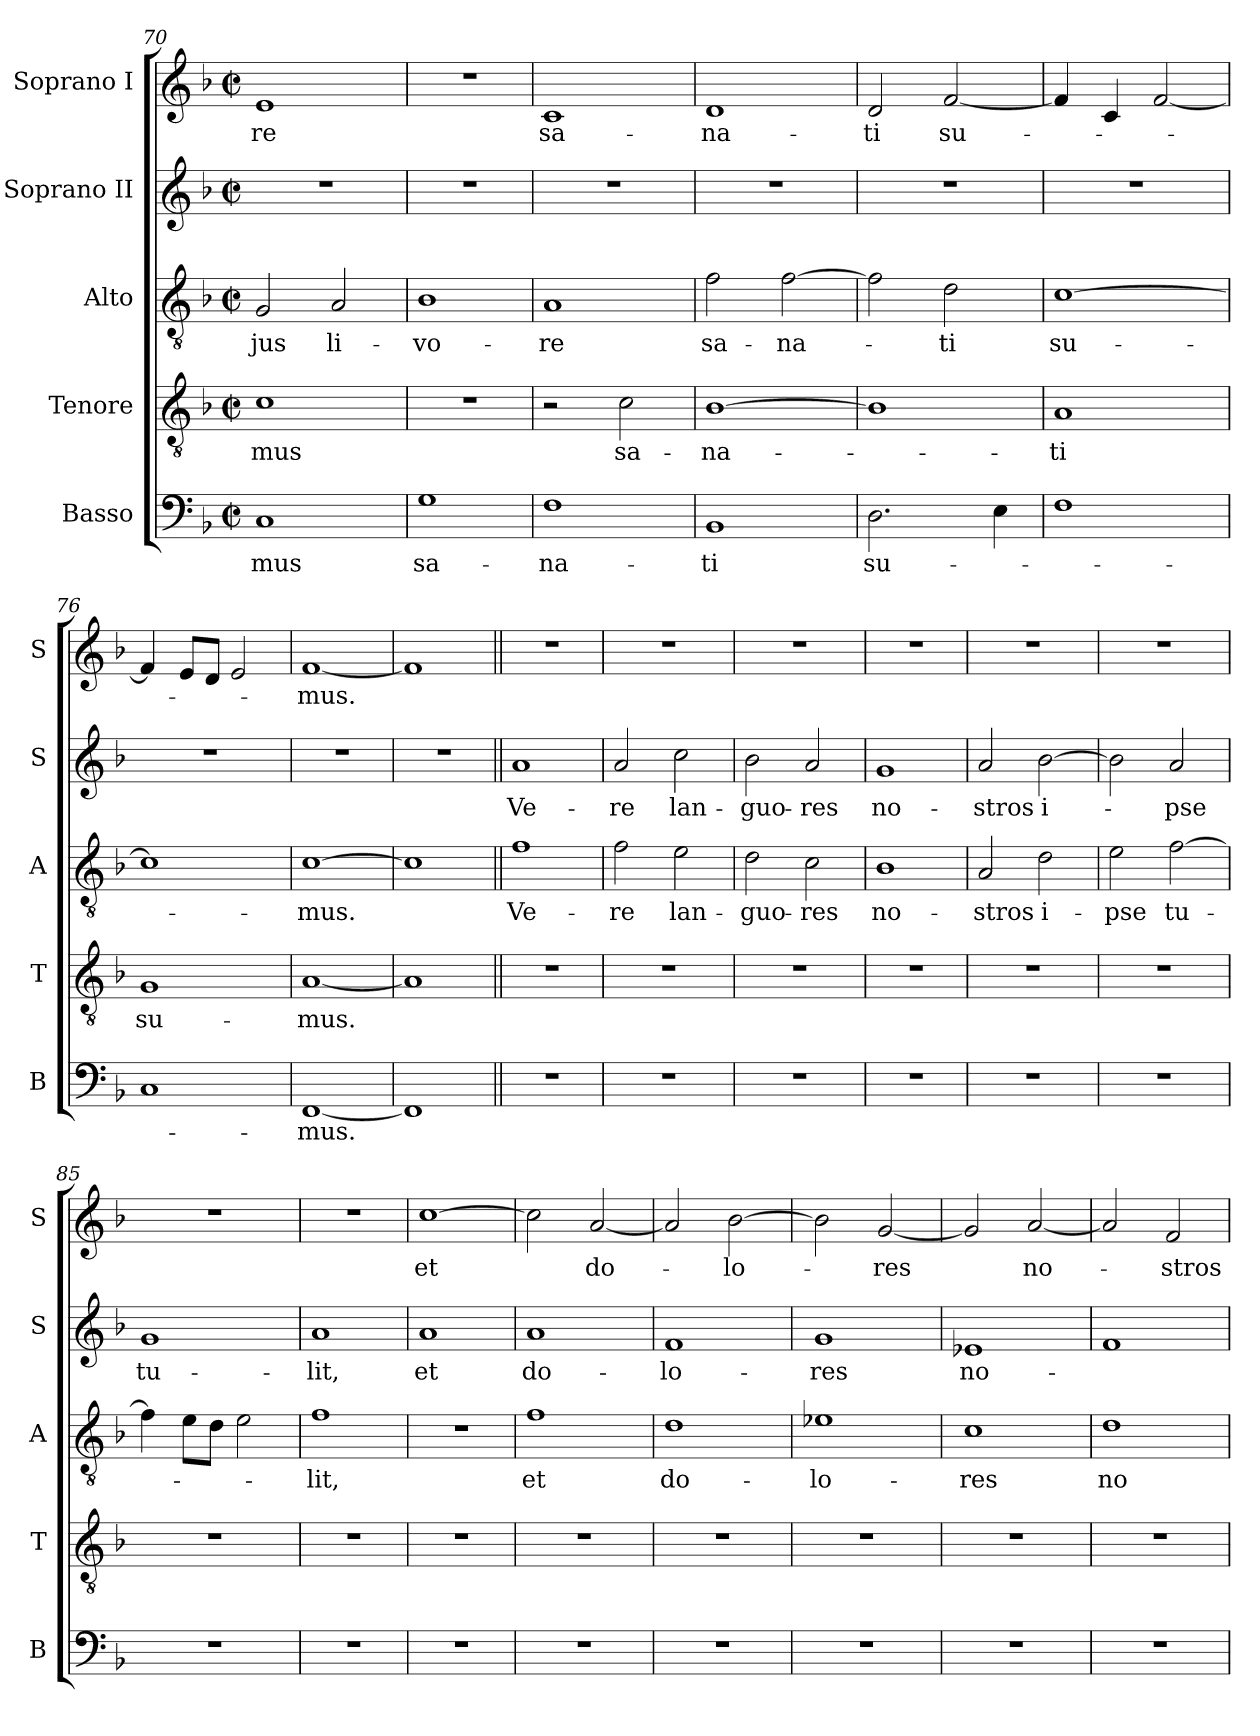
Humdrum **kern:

**kern	**text	**kern	**text	**kern	**text	**kern	**text	**kern	**text
*part5	*part5	*part4	*part4	*part3	*part3	*part2	*part2	*part1	*part1
*staff5	*staff5	*staff4	*staff4	*staff3	*staff3	*staff2	*staff2	*staff1	*staff1
*I"Basso	*	*I"Tenore	*	*I"Alto	*	*I"Soprano II	*	*I"Soprano I	*
*I'B	*	*I'T	*	*I'A	*	*I'S	*	*I'S	*
*clefF4	*	*clefGv2	*	*clefGv2	*	*clefG2	*	*clefG2	*
*k[b-]	*	*k[b-]	*	*k[b-]	*	*k[b-]	*	*k[b-]	*
*M2/2	*	*M2/2	*	*M2/2	*	*M2/2	*	*M2/2	*
*met(c|)	*	*met(c|)	*	*met(c|)	*	*met(c|)	*	*met(c|)	*
=70	=70	=70	=70	=70	=70	=70	=70	=70	=70
1C	-mus	1c	-mus	2G/	-jus	1r	.	1e	-re
.	.	.	.	2A/	li-	.	.	.	.
=71	=71	=71	=71	=71	=71	=71	=71	=71	=71
1G	sa-	1r	.	1B-	-vo-	1r	.	1r	.
=72	=72	=72	=72	=72	=72	=72	=72	=72	=72
1F	-na-	2r	.	1A	-re	1r	.	1c	sa-
.	.	2c\	sa-	.	.	.	.	.	.
=73	=73	=73	=73	=73	=73	=73	=73	=73	=73
1BB-	-ti	[1B-	-na-	2f\	sa-	1r	.	1d	-na-
.	.	.	.	[2f\	-na-	.	.	.	.
=74	=74	=74	=74	=74	=74	=74	=74	=74	=74
2.D\	su-	1B-]	.	2f\]	.	1r	.	2d/	-ti
.	.	.	.	2d\	-ti	.	.	[2f/	su-
4E\	.	.	.	.	.	.	.	.	.
=75	=75	=75	=75	=75	=75	=75	=75	=75	=75
1F	.	1A	-ti	[1c	su-	1r	.	4f/]	.
.	.	.	.	.	.	.	.	4c/	.
.	.	.	.	.	.	.	.	[2f/	.
=76	=76	=76	=76	=76	=76	=76	=76	=76	=76
1C	.	1G	su-	1c]	.	1r	.	4f/]	.
.	.	.	.	.	.	.	.	8e/L	.
.	.	.	.	.	.	.	.	8d/J	.
.	.	.	.	.	.	.	.	2e/	.
=77	=77	=77	=77	=77	=77	=77	=77	=77	=77
[1FF	-mus.	[1A	-mus.	[1c	-mus.	1r	.	[1f	-mus.
=78	=78	=78	=78	=78	=78	=78	=78	=78	=78
1FF]	.	1A]	.	1c]	.	1r	.	1f]	.
=79||	=79||	=79||	=79||	=79||	=79||	=79||	=79||	=79||	=79||
1r	.	1r	.	1f	Ve-	1a	Ve-	1r	.
=80	=80	=80	=80	=80	=80	=80	=80	=80	=80
1r	.	1r	.	2f\	-re	2a/	-re	1r	.
.	.	.	.	2e\	lan-	2cc\	lan-	.	.
=81	=81	=81	=81	=81	=81	=81	=81	=81	=81
1r	.	1r	.	2d\	-guo-	2b-\	-guo-	1r	.
.	.	.	.	2c\	-res	2a/	-res	.	.
=82	=82	=82	=82	=82	=82	=82	=82	=82	=82
1r	.	1r	.	1B-	no-	1g	no-	1r	.
=83	=83	=83	=83	=83	=83	=83	=83	=83	=83
1r	.	1r	.	2A/	-stros	2a/	-stros	1r	.
.	.	.	.	2d\	i-	[2b-\	i-	.	.
=84	=84	=84	=84	=84	=84	=84	=84	=84	=84
1r	.	1r	.	2e\	-pse	2b-\]	.	1r	.
.	.	.	.	[2f\	tu-	2a/	-pse	.	.
=85	=85	=85	=85	=85	=85	=85	=85	=85	=85
1r	.	1r	.	4f\]	.	1g	tu-	1r	.
.	.	.	.	8e\L	.	.	.	.	.
.	.	.	.	8d\J	.	.	.	.	.
.	.	.	.	2e\	.	.	.	.	.
=86	=86	=86	=86	=86	=86	=86	=86	=86	=86
1r	.	1r	.	1f	-lit,	1a	-lit,	1r	.
=87	=87	=87	=87	=87	=87	=87	=87	=87	=87
1r	.	1r	.	1r	.	1a	et	[1cc	et
=88	=88	=88	=88	=88	=88	=88	=88	=88	=88
1r	.	1r	.	1f	et	1a	do-	2cc\]	.
.	.	.	.	.	.	.	.	[2a/	do-
=89	=89	=89	=89	=89	=89	=89	=89	=89	=89
1r	.	1r	.	1d	do-	1f	-lo-	2a/]	.
.	.	.	.	.	.	.	.	[2b-\	-lo-
=90	=90	=90	=90	=90	=90	=90	=90	=90	=90
1r	.	1r	.	1e-X	-lo-	1g	-res	2b-\]	.
.	.	.	.	.	.	.	.	[2g/	-res
=91	=91	=91	=91	=91	=91	=91	=91	=91	=91
1r	.	1r	.	1c	-res	1e-X	no-	2g/]	.
.	.	.	.	.	.	.	.	[2a/	no-
=92	=92	=92	=92	=92	=92	=92	=92	=92	=92
1r	.	1r	.	1d	no-	1f	.	2a/]	.
.	.	.	.	.	.	.	.	2f/	-stros
=	=	=	=	=	=	=	=	=	=
*-	*-	*-	*-	*-	*-	*-	*-	*-	*-
